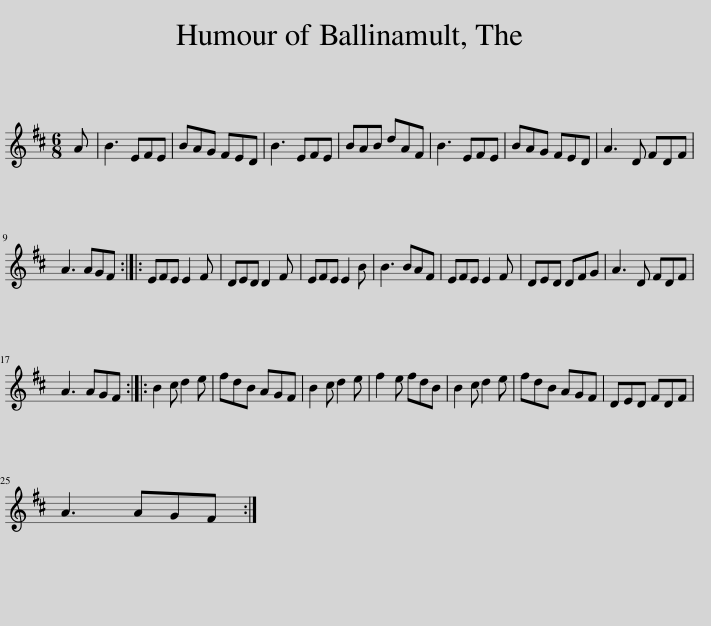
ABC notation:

X:1
L:1/8
M:6/8
I:linebreak $
K:D
V:1 treble
V:1
 A | B3 EFE | BAG FED | B3 EFE | BAB dAF | %5
 B3 EFE | BAG FED | A3 D FDF |$ A3 AGF :: EFE E2 F | %10
 DED D2 F | EFE E2 B | B3 BAF | EFE E2 F | DED DFG | %15
 A3 D FDF |$ A3 AGF :: B2 c d2 e | fdB AGF | B2 c d2 e | %20
 f2 e fdB | B2 c d2 e | fdB AGF | DED FDF |$ A3 AGF :| %25
